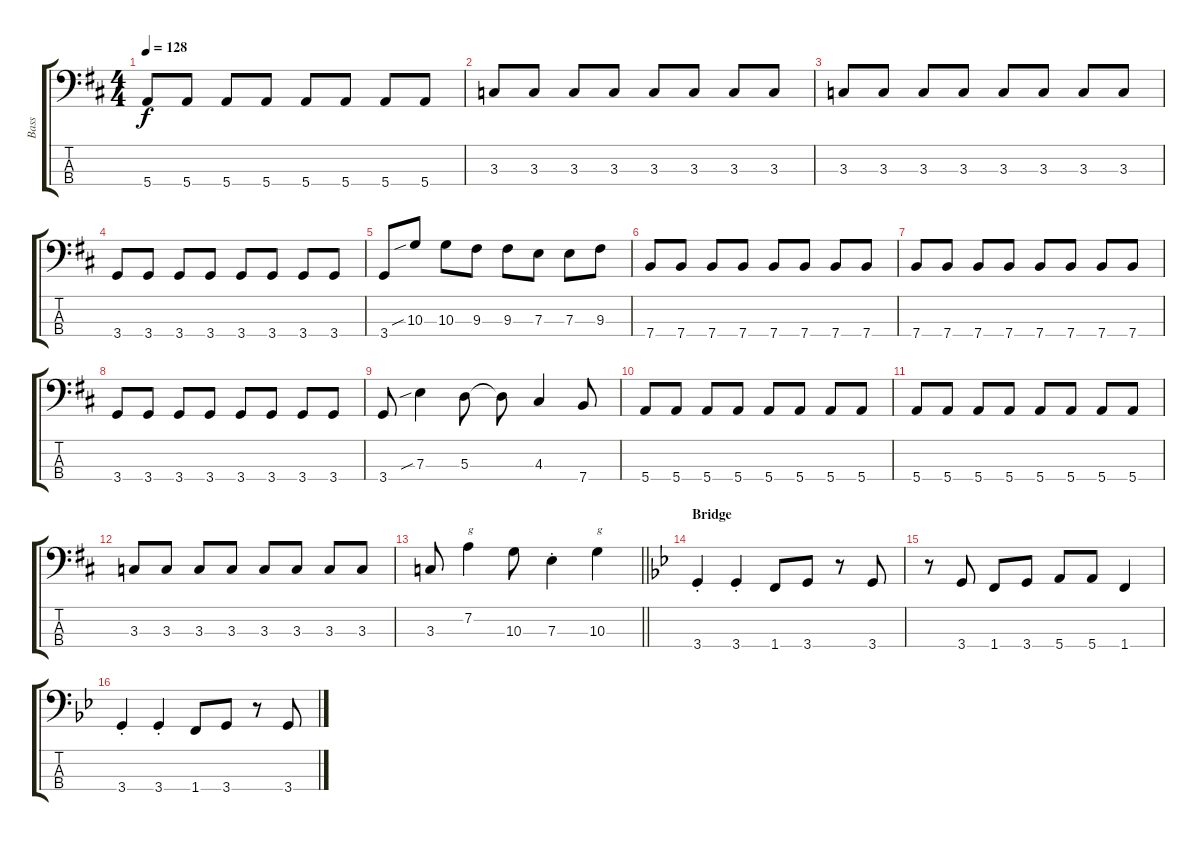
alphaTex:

\track ("Bass" "Bass") {instrument electricbasspick}
\staff {score tabs}
\tuning (G2 D2 A1 E1) {hide}
\ts (4 4)
\tempo 128
\clef f4
\ks d
5.4.8{dy f} 5.4.8 5.4.8 5.4.8 5.4.8 5.4.8 5.4.8 5.4.8 |
3.3.8 3.3.8 3.3.8 3.3.8 3.3.8 3.3.8 3.3.8 3.3.8 |
3.3.8 3.3.8 3.3.8 3.3.8 3.3.8 3.3.8 3.3.8 3.3.8 |
3.4.8 3.4.8 3.4.8 3.4.8 3.4.8 3.4.8 3.4.8 3.4.8 |
3.4.8 10.3{sib}.8 10.3.8 9.3.8 9.3.8 7.3.8 7.3.8 9.3.8 |
7.4.8 7.4.8 7.4.8 7.4.8 7.4.8 7.4.8 7.4.8 7.4.8 |
7.4.8 7.4.8 7.4.8 7.4.8 7.4.8 7.4.8 7.4.8 7.4.8 |
3.4.8 3.4.8 3.4.8 3.4.8 3.4.8 3.4.8 3.4.8 3.4.8 |
3.4.8 7.3{sib}.4 5.3.8 5.3{t}.8 4.3.4 7.4.8 |
5.4.8 5.4.8 5.4.8 5.4.8 5.4.8 5.4.8 5.4.8 5.4.8 |
5.4.8 5.4.8 5.4.8 5.4.8 5.4.8 5.4.8 5.4.8 5.4.8 |
3.3.8 3.3.8 3.3.8 3.3.8 3.3.8 3.3.8 3.3.8 3.3.8 |
\barLineRight lightlight
3.3.8 7.2.4{txt "g"} 10.3.8 7.3{st}.4 10.3.4{txt "g"} |
\section ("" "Bridge")
\ks gminor
3.4{st}.4 3.4{st}.4 1.4.8 3.4.8 r.8 3.4.8 |
r.8 3.4.8 1.4.8 3.4.8 5.4.8 5.4.8 1.4.4 |
3.4{st}.4 3.4{st}.4 1.4.8 3.4.8 r.8 3.4.8
